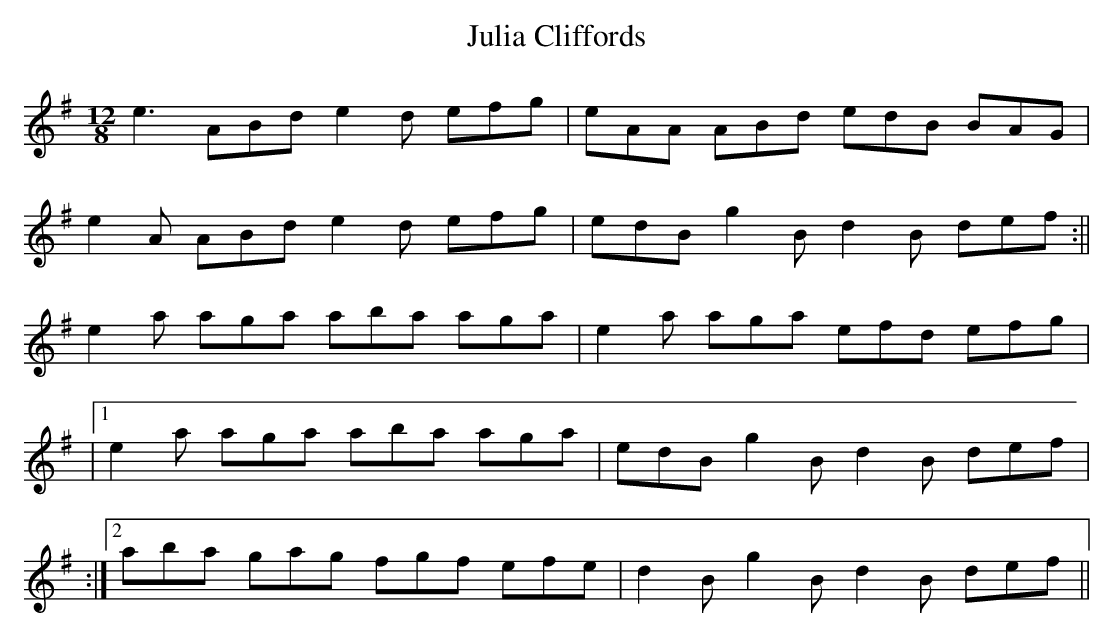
X:1
T:Julia Cliffords
M:12/8
L:1/8
K:G
e3  ABd e2 d efg|eAA ABd edB BAG|!
e2 A ABd e2 d efg|edB g2 B d2 B def:||!
e2 a aga aba aga |e2 a aga efd efg| !
|1 e2 a aga aba aga |edB g2 B d2 B def|!
:|2 aba gag fgf efe  |d2 B g2 B d2 B def||
